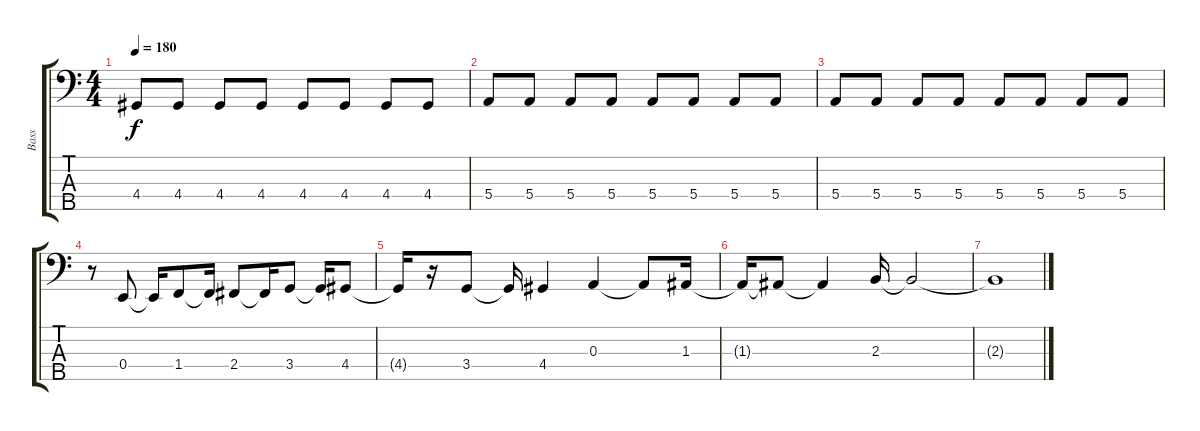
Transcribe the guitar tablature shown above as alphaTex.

\track ("Bass" "Bass") {instrument electricbassfinger}
\staff {score tabs}
\tuning (G2 D2 A1 E1 B0) {hide}
\ts (4 4)
\tempo 180
\clef f4
\ks c
4.4.8{dy f} 4.4.8 4.4.8 4.4.8 4.4.8 4.4.8 4.4.8 4.4.8 |
5.4.8 5.4.8 5.4.8 5.4.8 5.4.8 5.4.8 5.4.8 5.4.8 |
5.4.8 5.4.8 5.4.8 5.4.8 5.4.8 5.4.8 5.4.8 5.4.8 |
r.8 0.4.8 0.4{t}.16 1.4.8 1.4{t}.16 2.4.8 2.4{t}.16 3.4.8 3.4{t}.16 4.4.8 |
4.4{t}.16 r.16 3.4.8 3.4{t}.16 4.4.4 0.3.4 0.3{t}.8 1.3.16 |
1.3{t}.16 1.3{t}.8 1.3{t}.4 2.3.16 2.3{t}.2 |
2.3{t}.1
